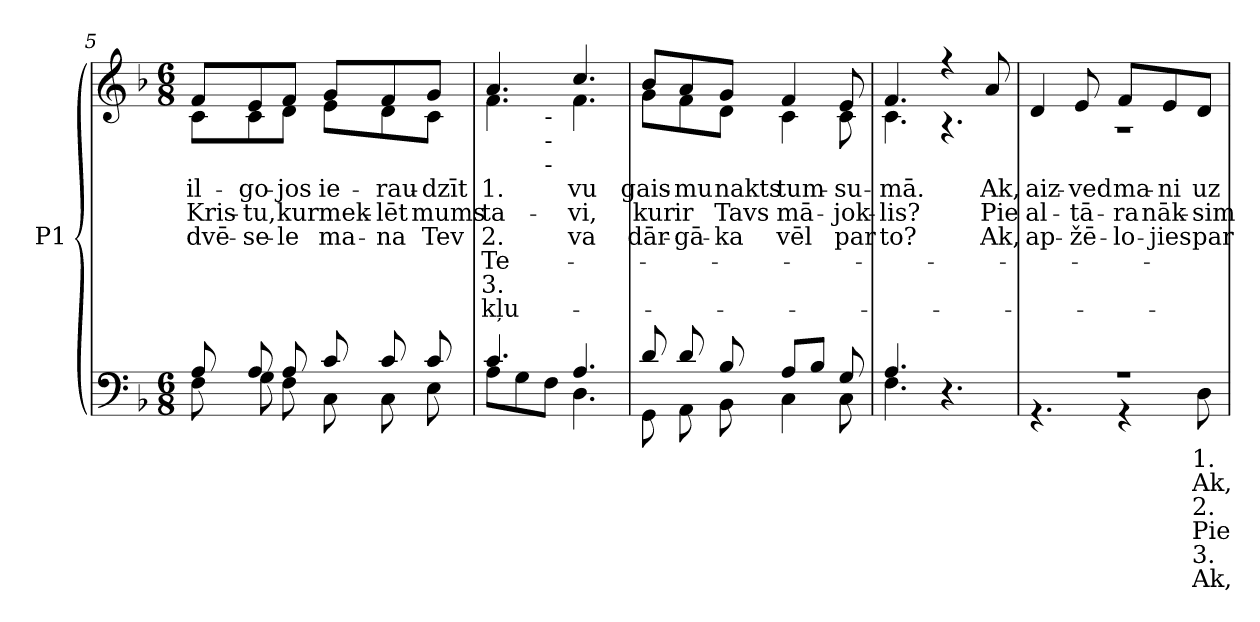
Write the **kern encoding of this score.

**kern	**text	**text	**text	**text	**text	**text	**kern	**text	**text	**text	**text	**text	**text
*part1	*part1	*part1	*part1	*part1	*part1	*part1	*part1	*part1	*part1	*part1	*part1	*part1	*part1
*staff2	*staff2	*staff2	*staff2	*staff2	*staff2	*staff2	*staff1	*staff1	*staff1	*staff1	*staff1	*staff1	*staff1
*I"P1	*	*	*	*	*	*	*	*	*	*	*	*	*
*clefF4	*	*	*	*	*	*	*clefG2	*	*	*	*	*	*
*k[b-]	*	*	*	*	*	*	*k[b-]	*	*	*	*	*	*
*F:	*	*	*	*	*	*	*F:	*	*	*	*	*	*
*M6/8	*	*	*	*	*	*	*M6/8	*	*	*	*	*	*
=5	=5	=5	=5	=5	=5	=5	=5	=5	=5	=5	=5	=5	=5
*^	*	*	*	*	*	*	*	*	*	*	*	*	*
!	!	!	!	!	!	!	!	!	!LO:LY:b:color=#000000	!LO:LY:b:color=#000000	!LO:LY:b:color=#000000	!	!	!
*	*	*	*	*	*	*	*	*^	*	*	*	*	*	*
8Ai/	8Fi\	.	.	.	.	.	.	8fi/L	8ci\L	il-	Kris-	dvē-	.	.	.
!	!	!	!	!	!	!	!	!	!	!LO:LY:b:color=#000000	!LO:LY:b:color=#000000	!LO:LY:b:color=#000000	!	!	!
8Ai/	8Gi\	.	.	.	.	.	.	8ei/	8ci\	-go-	-tu,	-se-	.	.	.
!	!	!	!	!	!	!	!	!	!	!LO:LY:b:color=#000000	!LO:LY:b:color=#000000	!LO:LY:b:color=#000000	!	!	!
8Ai/	8Fi\	.	.	.	.	.	.	8fi/J	8di\J	-jos	kur	-le	.	.	.
!	!	!	!	!	!	!	!	!	!	!LO:LY:b:color=#000000	!LO:LY:b:color=#000000	!LO:LY:b:color=#000000	!	!	!
8ci/	8Ci\	.	.	.	.	.	.	8gi/L	8ei\L	ie-	mek-	ma-	.	.	.
!	!	!	!	!	!	!	!	!	!	!LO:LY:b:color=#000000	!LO:LY:b:color=#000000	!LO:LY:b:color=#000000	!	!	!
8ci/	8Ci\	.	.	.	.	.	.	8fi/	8di\	-rau-	-lēt	-na	.	.	.
!	!	!	!	!	!	!	!	!	!	!LO:LY:b:color=#000000	!LO:LY:b:color=#000000	!LO:LY:b:color=#000000	!	!	!
8ci/	8Ei\	.	.	.	.	.	.	8gi/J	8ci\J	-dzīt	mums	Tev	.	.	.
*	*	*	*	*	*	*	*	*v	*v	*	*	*	*	*	*
!!LO:LB:g=z
=6	=6	=6	=6	=6	=6	=6	=6	=6	=6	=6	=6	=6	=6	=6
*	*	*	*	*	*	*	*	*^	*	*	*	*	*	*
!	!	!	!	!	!	!	!	!	!	!LO:LY:b:color=#000000	!LO:LY:b:color=#000000	!LO:LY:b:color=#000000	!LO:LY:b:color=#000000	!LO:LY:b:color=#000000	!LO:LY:b:color=#000000
*	*	*	*	*	*	*	*	*	*^	*	*	*	*	*	*
4.ci/	8Ai\L	.	.	.	.	.	.	4.ai/	4.fi\	4ryy	1.	ta-	2.	Te-	3.	kļu-
.	8Gi\	.	.	.	.	.	.	.	.	.	.	.	.	.	.	.
!	!	!	!	!	!	!	!	!	!	!LO:TX:b:t=-	!	!	!	!	!	!
!	!	!	!	!	!	!	!	!	!	!LO:TX:b:t=-	!	!	!	!	!	!
!	!	!	!	!	!	!	!	!	!	!LO:TX:b:t=-	!	!	!	!	!	!
.	8Fi\J	.	.	.	.	.	.	.	.	2ryy	.	.	.	.	.	.
!	!	!	!	!	!	!	!	!	!	!	!LO:LY:b:color=#000000	!LO:LY:b:color=#000000	!LO:LY:b:color=#000000	!	!	!
4.Ai/	4.Di\	.	.	.	.	.	.	4.cci/	4.fi\	.	-vu	-vi,	-va	.	.	.
*	*	*	*	*	*	*	*	*v	*v	*v	*	*	*	*	*	*
=7	=7	=7	=7	=7	=7	=7	=7	=7	=7	=7	=7	=7	=7	=7
*	*	*	*	*	*	*	*	*^	*	*	*	*	*	*
*	*	*	*	*	*	*	*	*	*^	*	*	*	*	*	*
!	!	!	!	!	!	!	!	!	!	!	!LO:LY:b:color=#000000	!LO:LY:b:color=#000000	!LO:LY:b:color=#000000	!	!	!
*	*	*	*	*	*	*	*	*	*v	*v	*	*	*	*	*	*
8di/	8GGi\	.	.	.	.	.	.	8b-i/L	8gi\L	gais-	kur	dār-	.	.	.
!	!	!	!	!	!	!	!	!	!	!LO:LY:b:color=#000000	!LO:LY:b:color=#000000	!LO:LY:b:color=#000000	!	!	!
8di/	8AAi\	.	.	.	.	.	.	8ai/	8fi\	-mu	ir	-gā-	.	.	.
!	!	!	!	!	!	!	!	!	!	!LO:LY:b:color=#000000	!LO:LY:b:color=#000000	!LO:LY:b:color=#000000	!	!	!
8B-i/	8BB-i\	.	.	.	.	.	.	8gi/J	8di\J	nakts	Tavs	-ka	.	.	.
!	!	!	!	!	!	!	!	!	!	!LO:LY:b:color=#000000	!LO:LY:b:color=#000000	!LO:LY:b:color=#000000	!	!	!
8Ai/L	4Ci\	.	.	.	.	.	.	4fi/	4ci\	tum-	mā-	vēl	.	.	.
8B-i/J	.	.	.	.	.	.	.	.	.	.	.	.	.	.	.
!	!	!	!	!	!	!	!	!	!	!LO:LY:b:color=#000000	!LO:LY:b:color=#000000	!LO:LY:b:color=#000000	!	!	!
8Gi/	8Ci\	.	.	.	.	.	.	8ei/	8ci\	-su-	-jok-	par	.	.	.
=8	=8	=8	=8	=8	=8	=8	=8	=8	=8	=8	=8	=8	=8	=8	=8
!	!	!	!	!	!	!	!	!	!	!LO:LY:b:color=#000000	!LO:LY:b:color=#000000	!LO:LY:b:color=#000000	!	!	!
4.Ai/	4.Fi\	.	.	.	.	.	.	4.fi/	4.ci\	-mā.	-lis?	to?	.	.	.
4.r	4.ryy	.	.	.	.	.	.	4r	4.r	.	.	.	.	.	.
!	!	!	!	!	!	!	!	!	!	!LO:LY:b:color=#000000	!LO:LY:b:color=#000000	!LO:LY:b:color=#000000	!	!	!
.	.	.	.	.	.	.	.	8ai/	.	Ak,	Pie	Ak,	.	.	.
=9	=9	=9	=9	=9	=9	=9	=9	=9	=9	=9	=9	=9	=9	=9	=9
!LO:N:vis=1	!	!	!	!	!	!	!	!	!	!	!	!	!	!	!
!	!	!	!	!	!	!	!	!	!LO:N:vis=1	!LO:LY:b:color=#000000	!LO:LY:b:color=#000000	!LO:LY:b:color=#000000	!	!	!
2.r	4.r	.	.	.	.	.	.	4di/	2.r	aiz-	al-	ap-	.	.	.
!	!	!	!	!	!	!	!	!	!	!LO:LY:b:color=#000000	!LO:LY:b:color=#000000	!LO:LY:b:color=#000000	!	!	!
.	.	.	.	.	.	.	.	8ei/	.	-ved	-tā-	-žē-	.	.	.
!	!	!	!	!	!	!	!	!	!	!LO:LY:b:color=#000000	!LO:LY:b:color=#000000	!LO:LY:b:color=#000000	!	!	!
.	4r	.	.	.	.	.	.	8fi/L	.	ma-	-ra	-lo-	.	.	.
!	!	!	!	!	!	!	!	!	!	!LO:LY:b:color=#000000	!LO:LY:b:color=#000000	!LO:LY:b:color=#000000	!	!	!
.	.	.	.	.	.	.	.	8ei/	.	-ni	nāk-	-jies	.	.	.
!	!	!LO:LY:a:color=#000000	!LO:LY:a:color=#000000	!LO:LY:a:color=#000000	!LO:LY:a:color=#000000	!LO:LY:b:color=#000000	!LO:LY:b:color=#000000	!	!	!	!	!	!	!	!
!	!	!	!	!	!	!	!	!	!	!LO:LY:b:color=#000000	!LO:LY:b:color=#000000	!LO:LY:b:color=#000000	!	!	!
.	8Di\	1.	Ak,	2.	Pie	3.	Ak,	8di/J	.	uz	-sim	par	.	.	.
*v	*v	*	*	*	*	*	*	*	*	*	*	*	*	*	*
*	*	*	*	*	*	*	*v	*v	*	*	*	*	*	*
=	=	=	=	=	=	=	=	=	=	=	=	=	=
*-	*-	*-	*-	*-	*-	*-	*-	*-	*-	*-	*-	*-	*-
